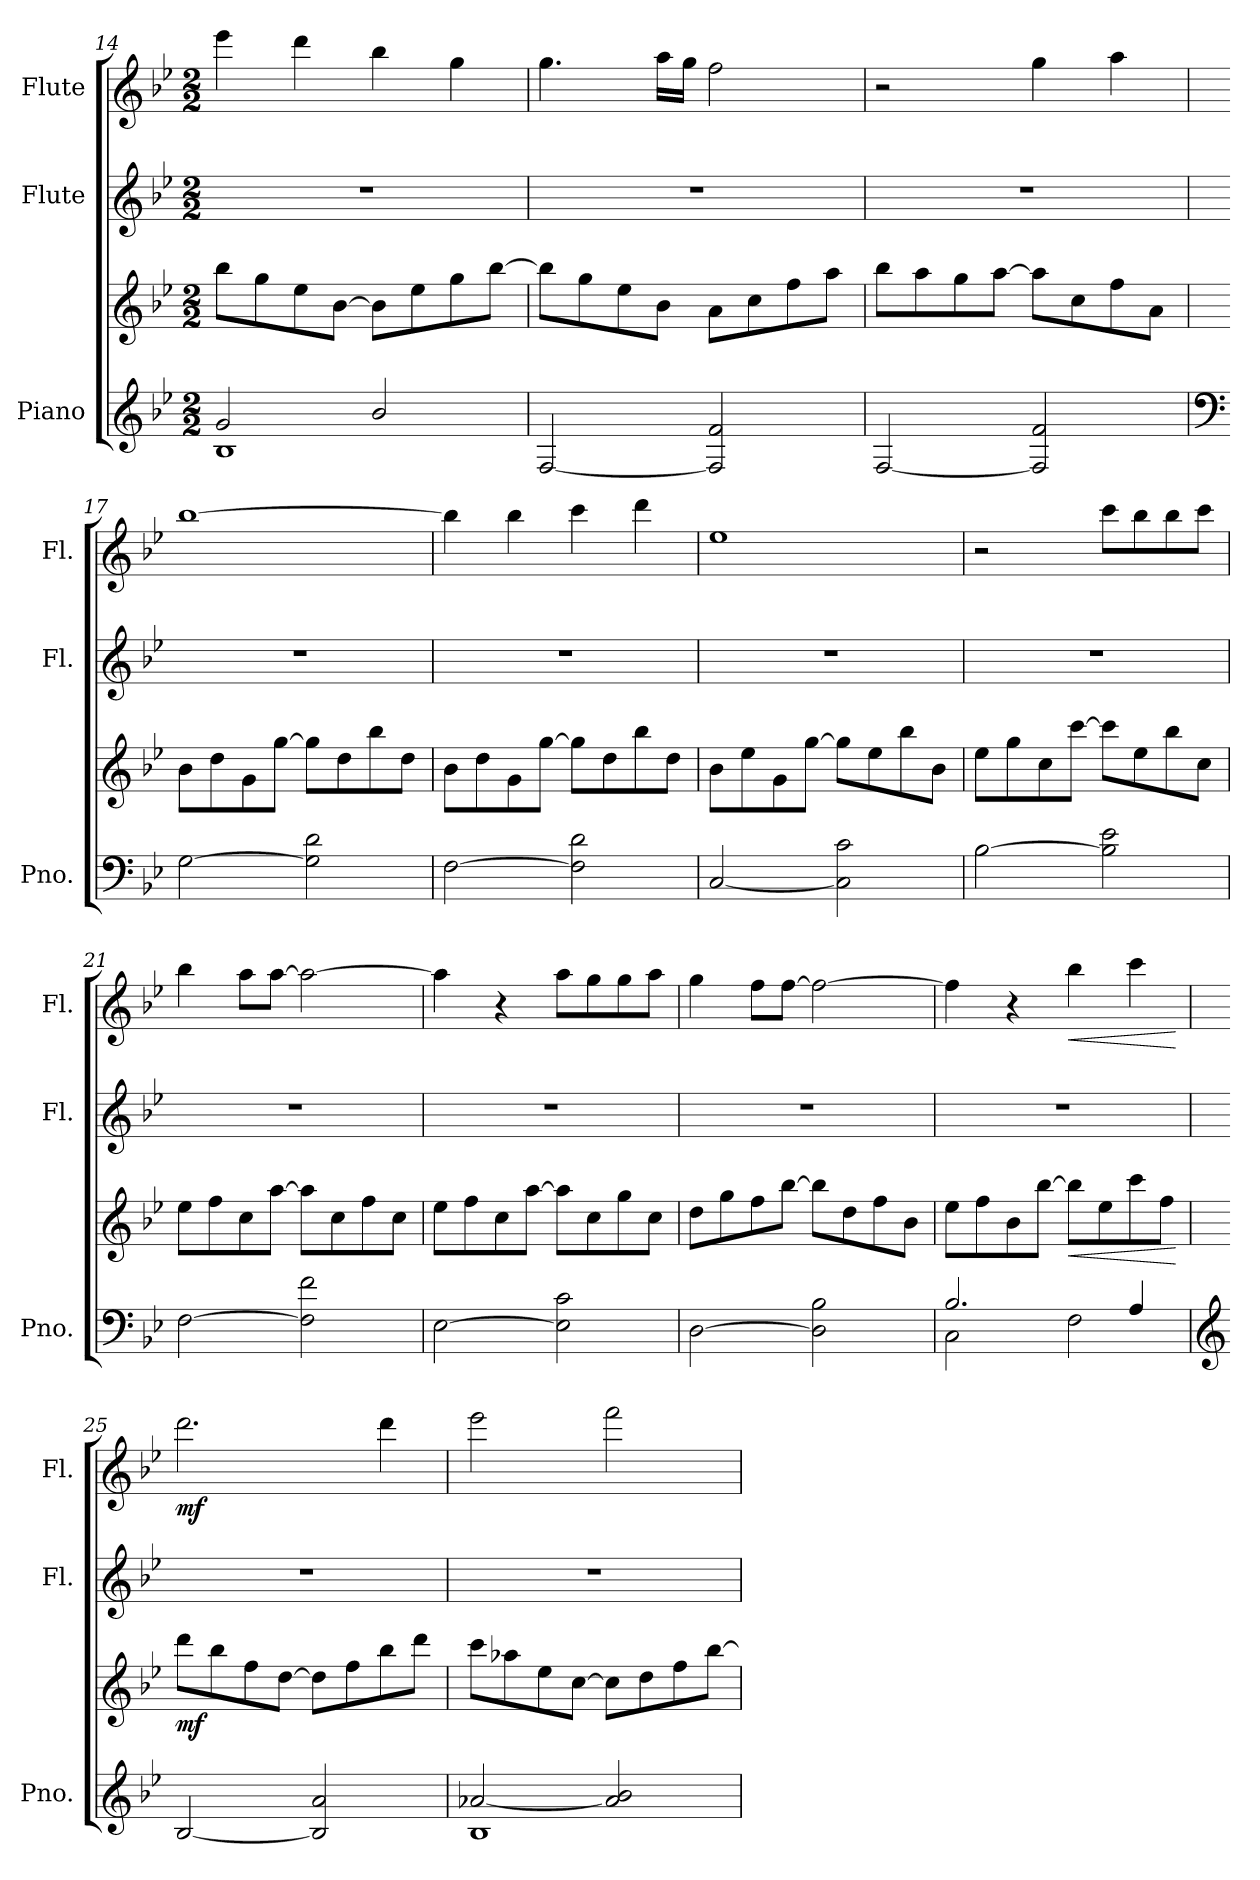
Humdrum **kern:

**kern	**kern	**dynam	**kern	**kern	**dynam
*part3	*part3	*part3	*part2	*part1	*part1
*staff4	*staff3	*staff3/4	*staff2	*staff1	*staff1
*I"Piano	*	*	*I"Flute	*I"Flute	*
*I'Pno.	*	*	*I'Fl.	*I'Fl.	*
*clefG2	*clefG2	*	*clefG2	*clefG2	*
*k[b-e-]	*k[b-e-]	*	*k[b-e-]	*k[b-e-]	*
*M2/2	*M2/2	*	*M2/2	*M2/2	*
=14	=14	=14	=14	=14	=14
*^	*	*	*	*	*
1B-	2g/	8bb-\L	.	1r	4eee-\	.
.	.	8gg\	.	.	.	.
.	.	8ee-\	.	.	4ddd\	.
.	.	[8b-\J	.	.	.	.
.	2b-/	8b-\L]	.	.	4bb-\	.
.	.	8ee-\	.	.	.	.
.	.	8gg\	.	.	4gg\	.
.	.	[8bb-\J	.	.	.	.
*v	*v	*	*	*	*	*
=15	=15	=15	=15	=15	=15
[2F/	8bb-\L]	.	1r	4.gg\	.
.	8gg\	.	.	.	.
.	8ee-\	.	.	.	.
.	8b-\J	.	.	16aa\LL	.
.	.	.	.	16gg\JJ	.
2F/] 2f/	8a\L	.	.	2ff\	.
.	8cc\	.	.	.	.
.	8ff\	.	.	.	.
.	8aa\J	.	.	.	.
=16	=16	=16	=16	=16	=16
[2F/	8bb-\L	.	1r	2r	.
.	8aa\	.	.	.	.
.	8gg\	.	.	.	.
.	[8aa\J	.	.	.	.
2F/] 2f/	8aa\L]	.	.	4gg\	.
.	8cc\	.	.	.	.
.	8ff\	.	.	4aa\	.
.	8a\J	.	.	.	.
!!LO:LB:g=z
=17	=17	=17	=17	=17	=17
*clefF4	*	*	*	*	*
[2G\	8b-\L	.	1r	[1bb-	.
.	8dd\	.	.	.	.
.	8g\	.	.	.	.
.	[8gg\J	.	.	.	.
2G\] 2d\	8gg\L]	.	.	.	.
.	8dd\	.	.	.	.
.	8bb-\	.	.	.	.
.	8dd\J	.	.	.	.
=18	=18	=18	=18	=18	=18
[2F\	8b-\L	.	1r	4bb-\]	.
.	8dd\	.	.	.	.
.	8g\	.	.	4bb-\	.
.	[8gg\J	.	.	.	.
2F\] 2d\	8gg\L]	.	.	4ccc\	.
.	8dd\	.	.	.	.
.	8bb-\	.	.	4ddd\	.
.	8dd\J	.	.	.	.
=19	=19	=19	=19	=19	=19
[2C/	8b-\L	.	1r	1ee-	.
.	8ee-\	.	.	.	.
.	8g\	.	.	.	.
.	[8gg\J	.	.	.	.
2C\] 2c\	8gg\L]	.	.	.	.
.	8ee-\	.	.	.	.
.	8bb-\	.	.	.	.
.	8b-\J	.	.	.	.
=20	=20	=20	=20	=20	=20
[2B-\	8ee-\L	.	1r	2r	.
.	8gg\	.	.	.	.
.	8cc\	.	.	.	.
.	[8ccc\J	.	.	.	.
2B-\] 2e-\	8ccc\L]	.	.	8ccc\L	.
.	8ee-\	.	.	8bb-\	.
.	8bb-\	.	.	8bb-\	.
.	8cc\J	.	.	8ccc\J	.
!!LO:LB:g=z
=21	=21	=21	=21	=21	=21
[2F\	8ee-\L	.	1r	4bb-\	.
.	8ff\	.	.	.	.
.	8cc\	.	.	8aa\L	.
.	[8aa\J	.	.	[8aa\J	.
2F\] 2f\	8aa\L]	.	.	2aa\_	.
.	8cc\	.	.	.	.
.	8ff\	.	.	.	.
.	8cc\J	.	.	.	.
=22	=22	=22	=22	=22	=22
[2E-\	8ee-\L	.	1r	4aa\]	.
.	8ff\	.	.	.	.
.	8cc\	.	.	4r	.
.	[8aa\J	.	.	.	.
2E-\] 2c\	8aa\L]	.	.	8aa\L	.
.	8cc\	.	.	8gg\	.
.	8gg\	.	.	8gg\	.
.	8cc\J	.	.	8aa\J	.
=23	=23	=23	=23	=23	=23
[2D\	8dd\L	.	1r	4gg\	.
.	8gg\	.	.	.	.
.	8ff\	.	.	8ff\L	.
.	[8bb-\J	.	.	[8ff\J	.
2D\] 2B-\	8bb-\L]	.	.	2ff\_	.
.	8dd\	.	.	.	.
.	8ff\	.	.	.	.
.	8b-\J	.	.	.	.
=24	=24	=24	=24	=24	=24
*^	*	*	*	*	*
2C\	2.B-/	8ee-\L	.	1r	4ff\]	.
.	.	8ff\	.	.	.	.
.	.	8b-\	.	.	4r	.
.	.	[8bb-\J	.	.	.	.
!	!	!	!LO:HP:b	!	!	!LO:HP:b
2F\	.	8bb-\L]	<	.	4bb-\	<
.	.	8ee-\	.	.	.	.
.	4A/	8ccc\	.	.	4ccc\	.
.	.	8ff\J	.	.	.	.
*v	*v	*	*	*	*	*
.	.	[	.	.	[
!!LO:PB:g=z
=25	=25	=25	=25	=25	=25
*clefG2	*	*	*	*	*
!	!	!LO:DY:b	!	!	!LO:DY:b
[2B-/	8ddd\L	mf	1r	2.ddd\	mf
.	8bb-\	.	.	.	.
.	8ff\	.	.	.	.
.	[8dd\J	.	.	.	.
2B-/] 2a/	8dd\L]	.	.	.	.
.	8ff\	.	.	.	.
.	8bb-\	.	.	4ddd\	.
.	8ddd\J	.	.	.	.
=26	=26	=26	=26	=26	=26
*^	*	*	*	*	*
1B-	[2a-X/	8ccc\L	.	1r	2eee-\	.
.	.	8aa-X\	.	.	.	.
.	.	8ee-\	.	.	.	.
.	.	[8cc\J	.	.	.	.
.	2a-/] 2b-/	8cc\L]	.	.	2fff\	.
.	.	8dd\	.	.	.	.
.	.	8ff\	.	.	.	.
.	.	[8bb-\J	.	.	.	.
*v	*v	*	*	*	*	*
=	=	=	=	=	=
*-	*-	*-	*-	*-	*-
